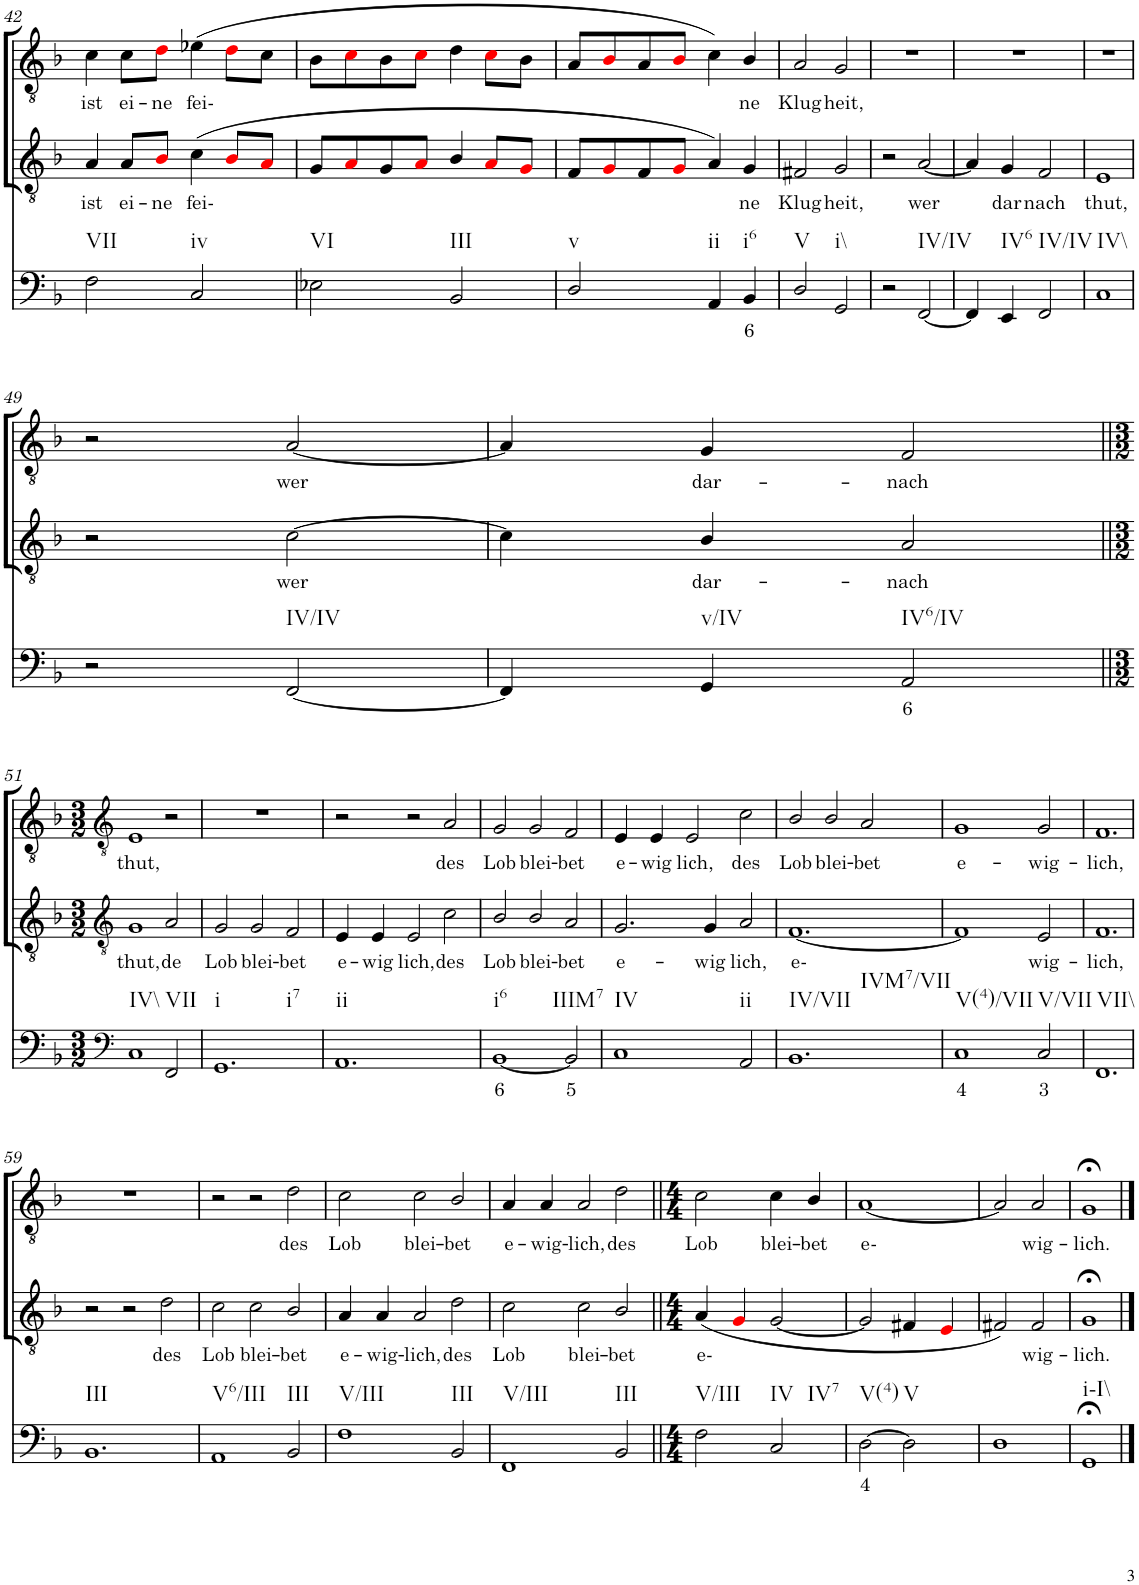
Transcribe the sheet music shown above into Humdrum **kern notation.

**kern	**text	**kern	**text	**kern	**text
*part3	*part3	*part2	*part2	*part1	*part1
*staff3	*staff3	*staff2	*staff2	*staff1	*staff1
*I"Continuo	*	*I"Tenor II	*	*I"Tenor I	*
!!LO:PB:g=z
*clefF4	*	*clefGv2	*	*clefGv2	*
*k[b-]	*	*k[b-]	*	*k[b-]	*
*M4/4	*	*M4/4	*	*M4/4	*
=42	=42	=42	=42	=42	=42
!LO:TX:b:t=VII	!	!	!	!	!
!	!	!	!LO:LY:b	!	!LO:LY:b
2F\	.	4A/	ist	4c\	ist
!	!	!	!LO:LY:b	!	!LO:LY:b
.	.	8A/L	ei-	8c\L	ei-
!	!	!	!LO:LY:b	!	!LO:LY:b
.	.	8B-i/J	ne	8di\J	ne
!LO:TX:b:t=iv	!	!	!	!	!
!	!	!	!LO:LY:b	!	!LO:LY:b
2C/	.	(4c\	fei-	(4e-X\	fei-
.	.	8B-i/L	.	8di\L	.
.	.	8Ai/J	.	8c\J	.
=43	=43	=43	=43	=43	=43
!LO:TX:b:t=VI	!	!	!	!	!
2E-X\	.	8G/L	.	8B-\L	.
.	.	8Ai/	.	8ci\	.
.	.	8G/	.	8B-\	.
.	.	8Ai/J	.	8ci\J	.
!LO:TX:b:t=III	!	!	!	!	!
2BB-/	.	4B-/	.	4d\	.
.	.	8Ai/L	.	8ci\L	.
.	.	8Gi/J	.	8B-\J	.
=44	=44	=44	=44	=44	=44
!LO:TX:b:t=v	!	!	!	!	!
2D/	.	8F/L	.	8A/L	.
.	.	8Gi/	.	8B-i/	.
.	.	8F/	.	8A/	.
.	.	8Gi/J	.	8B-i/J	.
!LO:TX:b:t=ii	!	!	!	!	!
4AA/	.	4A/)	.	4c\)	.
!LO:TX:b:t=i6	!	!	!	!	!
!	!LO:LY:b	!	!LO:LY:b	!	!LO:LY:b
4BB-/	6	4G/	ne	4B-/	ne
=45	=45	=45	=45	=45	=45
!LO:TX:b:t=V	!	!	!	!	!
!	!	!	!LO:LY:b	!	!LO:LY:b
2D/	.	2F#X/	Klug-	2A/	Klug-
!LO:TX:b:t=i\\	!	!	!	!	!
!	!	!	!LO:LY:b	!	!LO:LY:b
2GG/	.	2G/	heit,	2G/	heit,
=46	=46	=46	=46	=46	=46
2r	.	2r	.	1r	.
!LO:TX:b:t=IV/IV	!	!	!	!	!
!	!	!	!LO:LY:b	!	!
[2FF/	.	[2A/	wer	.	.
=47	=47	=47	=47	=47	=47
4FF/]	.	4A/]	.	1r	.
!LO:TX:b:t=IV6	!	!	!	!	!
!	!	!	!LO:LY:b	!	!
4EE/	.	4G/	dar-	.	.
!LO:TX:b:t=IV/IV	!	!	!	!	!
!	!	!	!LO:LY:b	!	!
2FF/	.	2F/	nach	.	.
=48	=48	=48	=48	=48	=48
!LO:TX:b:t=IV\\	!	!	!	!	!
!	!	!	!LO:LY:b	!	!
1C	.	1E	thut,	1r	.
!!LO:LB:g=z
=49	=49	=49	=49	=49	=49
2r	.	2r	.	2r	.
!LO:TX:b:t=IV/IV	!	!	!	!	!
!	!	!	!LO:LY:b	!	!LO:LY:b
[2FF/	.	[2c\	wer	[2A/	wer
=50	=50	=50	=50	=50	=50
4FF/]	.	4c\]	.	4A/]	.
!LO:TX:b:t=v/IV	!	!	!	!	!
!	!	!	!LO:LY:b	!	!LO:LY:b
4GG/	.	4B-/	dar-	4G/	dar-
!LO:TX:b:t=IV6/IV	!	!	!	!	!
!	!LO:LY:b	!	!LO:LY:b	!	!LO:LY:b
2AA/	6	2A/	nach	2F/	nach
!!LO:LB:g=z
=51||	=51||	=51||	=51||	=51||	=51||
*clefF4	*	*clefGv2	*	*clefGv2	*
*M3/2	*	*M3/2	*	*M3/2	*
!LO:TX:b:t=IV\\	!	!	!	!	!
!	!	!	!LO:LY:b	!	!LO:LY:b
1C	.	1G	thut,	1E	thut,
!LO:TX:b:t=VII	!	!	!	!	!
!	!	!	!LO:LY:b	!	!
2FF/	.	2A/	de	2r	.
=52	=52	=52	=52	=52	=52
!LO:TX:b:t=i	!	!	!	!	!
!LO:TX:b:t=i7	!	!	!	!	!
!	!	!	!LO:LY:b	!	!
1.GG	.	2G/	Lob	1.r	.
!	!	!	!LO:LY:b	!	!
.	.	2G/	blei-	.	.
!	!	!	!LO:LY:b	!	!
.	.	2F/	bet	.	.
=53	=53	=53	=53	=53	=53
!LO:TX:b:t=ii	!	!	!	!	!
!	!	!	!LO:LY:b	!	!
1.AA	.	4E/	e-	2r	.
!	!	!	!LO:LY:b	!	!
.	.	4E/	wig-	.	.
!	!	!	!LO:LY:b	!	!
.	.	2E/	lich,	2r	.
!	!	!	!LO:LY:b	!	!LO:LY:b
.	.	2c\	des	2A/	des
=54	=54	=54	=54	=54	=54
!LO:TX:b:t=i6	!	!	!	!	!
!	!LO:LY:b	!	!LO:LY:b	!	!LO:LY:b
[1BB-	6	2B-/	Lob	2G/	Lob
!	!	!	!LO:LY:b	!	!LO:LY:b
.	.	2B-/	blei-	2G/	blei-
!LO:TX:b:t=IIIM7	!	!	!	!	!
!	!LO:LY:b	!	!LO:LY:b	!	!LO:LY:b
2BB-/]	5	2A/	bet	2F/	bet
=55	=55	=55	=55	=55	=55
!LO:TX:b:t=IV	!	!	!	!	!
!	!	!	!LO:LY:b	!	!LO:LY:b
1C	.	2.G/	e-	4E/	e-
!	!	!	!	!	!LO:LY:b
.	.	.	.	4E/	wig-
!	!	!	!	!	!LO:LY:b
.	.	.	.	2E/	lich,
!	!	!	!LO:LY:b	!	!
.	.	4G/	wig-	.	.
!LO:TX:b:t=ii	!	!	!	!	!
!	!	!	!LO:LY:b	!	!LO:LY:b
2AA/	.	2A/	lich,	2c\	des
=56	=56	=56	=56	=56	=56
!LO:TX:b:t=IV/VII	!	!	!	!	!
!LO:TX:b:t=IVM7/VII	!	!	!	!	!
!	!	!	!LO:LY:b	!	!LO:LY:b
1.BB-	.	[1.F	e-	2B-/	Lob
!	!	!	!	!	!LO:LY:b
.	.	.	.	2B-/	blei-
!	!	!	!	!	!LO:LY:b
.	.	.	.	2A/	bet
=57	=57	=57	=57	=57	=57
!LO:TX:b:t=V(4)/VII	!	!	!	!	!
!	!LO:LY:b	!	!	!	!LO:LY:b
1C	4	1F]	.	1G	e-
!LO:TX:b:t=V/VII	!	!	!	!	!
!	!LO:LY:b	!	!LO:LY:b	!	!LO:LY:b
2C/	3	2E/	wig-	2G/	wig-
=58	=58	=58	=58	=58	=58
!LO:TX:b:t=VII\\	!	!	!	!	!
!	!	!	!LO:LY:b	!	!LO:LY:b
1.FF	.	1.F	lich,	1.F	lich,
!!LO:LB:g=z
=59	=59	=59	=59	=59	=59
!LO:TX:b:t=III	!	!	!	!	!
1.BB-	.	2r	.	1.r	.
.	.	2r	.	.	.
!	!	!	!LO:LY:b	!	!
.	.	2d\	des	.	.
=60	=60	=60	=60	=60	=60
!LO:TX:b:t=V6/III	!	!	!	!	!
!	!	!	!LO:LY:b	!	!
1AA	.	2c\	Lob	2r	.
!	!	!	!LO:LY:b	!	!
.	.	2c\	blei-	2r	.
!LO:TX:b:t=III	!	!	!	!	!
!	!	!	!LO:LY:b	!	!LO:LY:b
2BB-/	.	2B-/	bet	2d\	des
=61	=61	=61	=61	=61	=61
!LO:TX:b:t=V/III	!	!	!	!	!
!	!	!	!LO:LY:b	!	!LO:LY:b
1F	.	4A/	e-	2c\	Lob
!	!	!	!LO:LY:b	!	!
.	.	4A/	wig-	.	.
!	!	!	!LO:LY:b	!	!LO:LY:b
.	.	2A/	lich,	2c\	blei-
!LO:TX:b:t=III	!	!	!	!	!
!	!	!	!LO:LY:b	!	!LO:LY:b
2BB-/	.	2d\	des	2B-/	bet
=62	=62	=62	=62	=62	=62
!LO:TX:b:t=V/III	!	!	!	!	!
!	!	!	!LO:LY:b	!	!LO:LY:b
1FF	.	2c\	Lob	4A/	e-
!	!	!	!	!	!LO:LY:b
.	.	.	.	4A/	wig-
!	!	!	!LO:LY:b	!	!LO:LY:b
.	.	2c\	blei-	2A/	lich,
!LO:TX:b:t=III	!	!	!	!	!
!	!	!	!LO:LY:b	!	!LO:LY:b
2BB-/	.	2B-/	bet	2d\	des
=63||	=63||	=63||	=63||	=63||	=63||
*M4/4	*	*M4/4	*	*M4/4	*
!LO:TX:b:t=V/III	!	!	!	!	!
!	!	!	!LO:LY:b	!	!LO:LY:b
2F\	.	(4A/	e-	2c\	Lob
.	.	4Gi/	.	.	.
!LO:TX:b:t=IV	!	!	!	!	!
!LO:TX:b:t=IV7	!	!	!	!	!
!	!	!	!	!	!LO:LY:b
2C/	.	[2G/	.	4c\	blei-
!	!	!	!	!	!LO:LY:b
.	.	.	.	4B-/	bet
=64	=64	=64	=64	=64	=64
!LO:TX:b:t=V(4)	!	!	!	!	!
!	!LO:LY:b	!	!	!	!LO:LY:b
[2D\	4	2G/]	.	[1A	e-
!LO:TX:b:t=V	!	!	!	!	!
2D\]	.	4F#X/	.	.	.
.	.	4Ei/	.	.	.
=65	=65	=65	=65	=65	=65
1D	.	2F#X/)	.	2A/]	.
!	!	!	!LO:LY:b	!	!LO:LY:b
.	.	2F#/	wig-	2A/	wig-
=66	=66	=66	=66	=66	=66
!LO:TX:b:t=i\\-I\\	!	!	!	!	!
!	!	!	!LO:LY:b	!	!LO:LY:b
1GG;<	.	1G;<	lich.	1G;<	lich.
==	==	==	==	==	==
*-	*-	*-	*-	*-	*-
